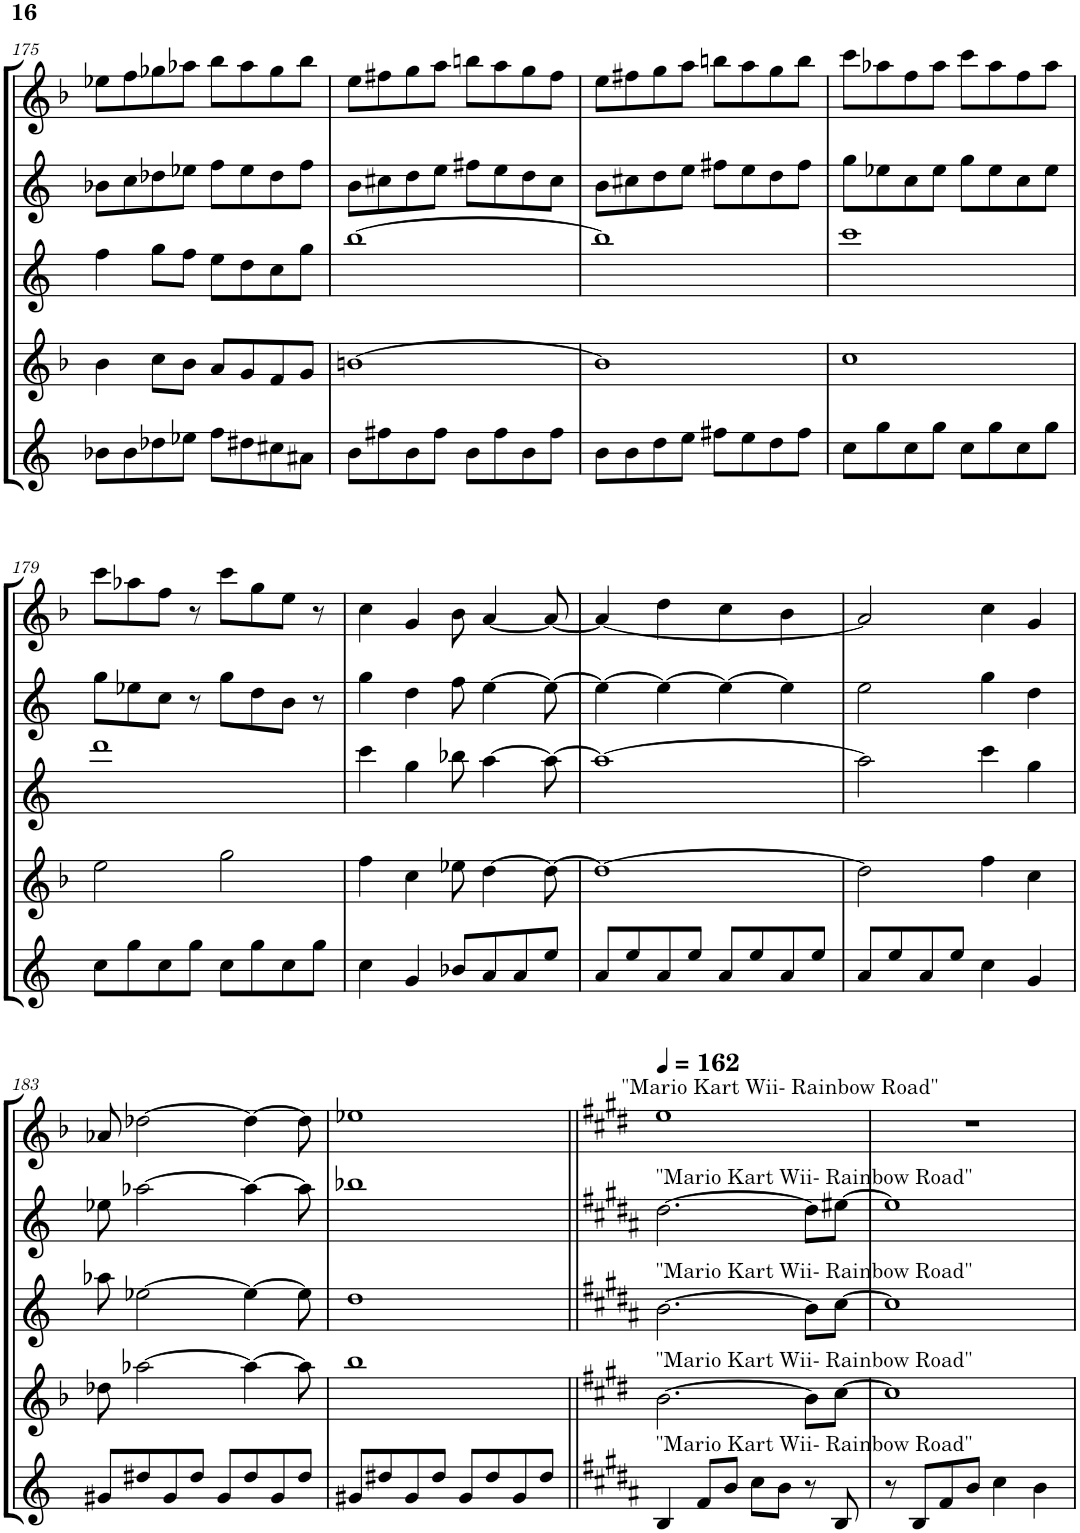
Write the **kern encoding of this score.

**kern	**kern	**kern	**kern	**kern
*part5	*part4	*part3	*part2	*part1
*staff5	*staff4	*staff3	*staff2	*staff1
*I"Baritone Saxophone	*I"Tenor Saxophone	*I"Alto Saxophone	*I"Alto Saxophone	*I"Soprano Saxophone
*I'Bar Sax	*I'T Sax	*I'A Sax	*I'A Sax	*I'S Sax
!!LO:PB:g=z
*clefG2	*clefG2	*clefG2	*clefG2	*clefG2
*Trd12c21	*Trd8c14	*Trd5c9	*Trd5c9	*Trd1c2
*k[]	*k[b-]	*k[]	*k[]	*k[b-]
*M4/4	*M4/4	*M4/4	*M4/4	*M4/4
=175	=175	=175	=175	=175
8b-X\L	4b-\	4ff\	8b-X\L	8ee-X\L
8b-\	.	.	8cc\	8ff\
8dd-X\	8cc\L	8gg\L	8dd-X\	8gg-X\
8ee-X\J	8b-\J	8ff\J	8ee-X\J	8aa-X\J
8ff\L	8a/L	8ee\L	8ff\L	8bb-\L
8dd#X\	8g/	8dd\	8ee-\	8aa-\
8cc#X\	8f/	8cc\	8dd-\	8gg-\
8a#X\J	8g/J	8gg\J	8ff\J	8bb-\J
=176	=176	=176	=176	=176
8b\L	[1bn	[1bb	8b\L	8ee\L
8ff#X\	.	.	8cc#X\	8ff#X\
8b\	.	.	8dd\	8gg\
8ff#\J	.	.	8ee\J	8aa\J
8b\L	.	.	8ff#X\L	8bbn\L
8ff#\	.	.	8ee\	8aa\
8b\	.	.	8dd\	8gg\
8ff#\J	.	.	8cc#\J	8ff#\J
=177	=177	=177	=177	=177
8b\L	1b]	1bb]	8b\L	8ee\L
8b\	.	.	8cc#X\	8ff#X\
8dd\	.	.	8dd\	8gg\
8ee\J	.	.	8ee\J	8aa\J
8ff#X\L	.	.	8ff#X\L	8bbn\L
8ee\	.	.	8ee\	8aa\
8dd\	.	.	8dd\	8gg\
8ff#\J	.	.	8ff#\J	8bb\J
=178	=178	=178	=178	=178
8cc\L	1cc	1ccc	8gg\L	8ccc\L
8gg\	.	.	8ee-X\	8aa-X\
8cc\	.	.	8cc\	8ff\
8gg\J	.	.	8ee-\J	8aa-\J
8cc\L	.	.	8gg\L	8ccc\L
8gg\	.	.	8ee-\	8aa-\
8cc\	.	.	8cc\	8ff\
8gg\J	.	.	8ee-\J	8aa-\J
!!LO:LB:g=z
=179	=179	=179	=179	=179
8cc\L	2ee\	1ddd	8gg\L	8ccc\L
8gg\	.	.	8ee-X\	8aa-X\
8cc\	.	.	8cc\J	8ff\J
8gg\J	.	.	8r	8r
8cc\L	2gg\	.	8gg\L	8ccc\L
8gg\	.	.	8dd\	8gg\
8cc\	.	.	8b\J	8ee\J
8gg\J	.	.	8r	8r
=180	=180	=180	=180	=180
4cc\	4ff\	4ccc\	4gg\	4cc\
4g/	4cc\	4gg\	4dd\	4g/
8b-X/L	8ee-X\	8bb-X\	8ff\	8b-\
8a/	[4dd\	[4aa\	[4ee\	[4a/
8a/	.	.	.	.
8ee/J	8dd\_	8aa\_	8ee\_	8a/_
=181	=181	=181	=181	=181
8a/L	1dd_	1aa_	4ee\_	4a/_
8ee/	.	.	.	.
8a/	.	.	4ee\_	4dd\
8ee/J	.	.	.	.
8a/L	.	.	4ee\_	4cc\
8ee/	.	.	.	.
8a/	.	.	4ee\]	4b-\
8ee/J	.	.	.	.
=182	=182	=182	=182	=182
8a/L	2dd\]	2aa\]	2ee\	2a/]
8ee/	.	.	.	.
8a/	.	.	.	.
8ee/J	.	.	.	.
4cc\	4ff\	4ccc\	4gg\	4cc\
4g/	4cc\	4gg\	4dd\	4g/
!!LO:LB:g=z
=183	=183	=183	=183	=183
8g#X/L	8dd-X\	8aa-X\	8ee-X\	8a-X/
8dd#X/	[2aa-X\	[2ee-X\	[2aa-X\	[2dd-X\
8g#/	.	.	.	.
8dd#/J	.	.	.	.
8g#/L	.	.	.	.
8dd#/	4aa-\_	4ee-\_	4aa-\_	4dd-\_
8g#/	.	.	.	.
8dd#/J	8aa-\]	8ee-\]	8aa-\]	8dd-\]
=184	=184	=184	=184	=184
8g#X/L	1bb-	1dd	1bb-X	1ee-X
8dd#X/	.	.	.	.
8g#/	.	.	.	.
8dd#/J	.	.	.	.
8g#/L	.	.	.	.
8dd#/	.	.	.	.
8g#/	.	.	.	.
8dd#/J	.	.	.	.
=185||	=185||	=185||	=185||	=185||
*k[f#c#g#d#a#]	*k[f#c#g#d#]	*k[f#c#g#d#a#]	*k[f#c#g#d#a#]	*k[f#c#g#d#]
*	*	*	*	*MM162
!	!	!	!	!LO:TX:a:t="Mario Kart Wii- Rainbow Road"
!	!	!	!LO:TX:a:t="Mario Kart Wii- Rainbow Road"	!
!	!	!LO:TX:a:t="Mario Kart Wii- Rainbow Road"	!	!
!	!LO:TX:a:t="Mario Kart Wii- Rainbow Road"	!	!	!
!LO:TX:a:t="Mario Kart Wii- Rainbow Road"	!	!	!	!
4B/	[2.b\	[2.b\	[2.dd#\	1ee
8f#/L	.	.	.	.
8b/J	.	.	.	.
8cc#\L	.	.	.	.
8b\J	.	.	.	.
8r	8b\L]	8b\L]	8dd#\L]	.
8B/	[8cc#\J	[8cc#\J	[8ee#X\J	.
=186	=186	=186	=186	=186
8r	1cc#]	1cc#]	1ee#]	1r
8B/L	.	.	.	.
8f#/	.	.	.	.
8b/J	.	.	.	.
4cc#\	.	.	.	.
4b\	.	.	.	.
=	=	=	=	=
*-	*-	*-	*-	*-
